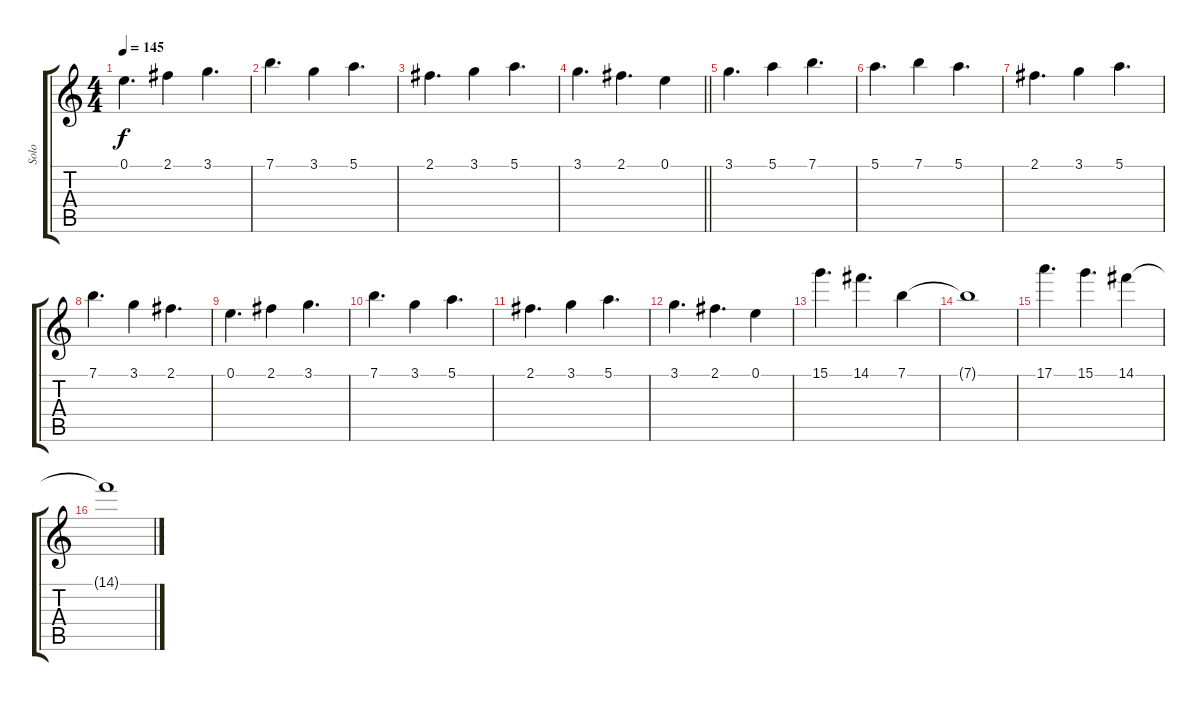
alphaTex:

\track ("Solo" "Solo") {instrument electricguitarjazz}
\staff {score tabs}
\tuning (E4 B3 G3 D3 A2 E2) {hide}
\ts (4 4)
\tempo 145
\clef g2
\ks c
0.1.4{d dy f} 2.1.4 3.1.4{d} |
7.1.4{d} 3.1.4 5.1.4{d} |
2.1.4{d} 3.1.4 5.1.4{d} |
\barLineRight lightlight
3.1.4{d} 2.1.4{d} 0.1.4 |
3.1.4{d} 5.1.4 7.1.4{d} |
5.1.4{d} 7.1.4 5.1.4{d} |
2.1.4{d} 3.1.4 5.1.4{d} |
7.1.4{d} 3.1.4 2.1.4{d} |
0.1.4{d} 2.1.4 3.1.4{d} |
7.1.4{d} 3.1.4 5.1.4{d} |
2.1.4{d} 3.1.4 5.1.4{d} |
3.1.4{d} 2.1.4{d} 0.1.4 |
15.1.4{d} 14.1.4{d} 7.1.4 |
7.1{t}.1 |
17.1.4{d} 15.1.4{d} 14.1.4 |
14.1{t}.1
